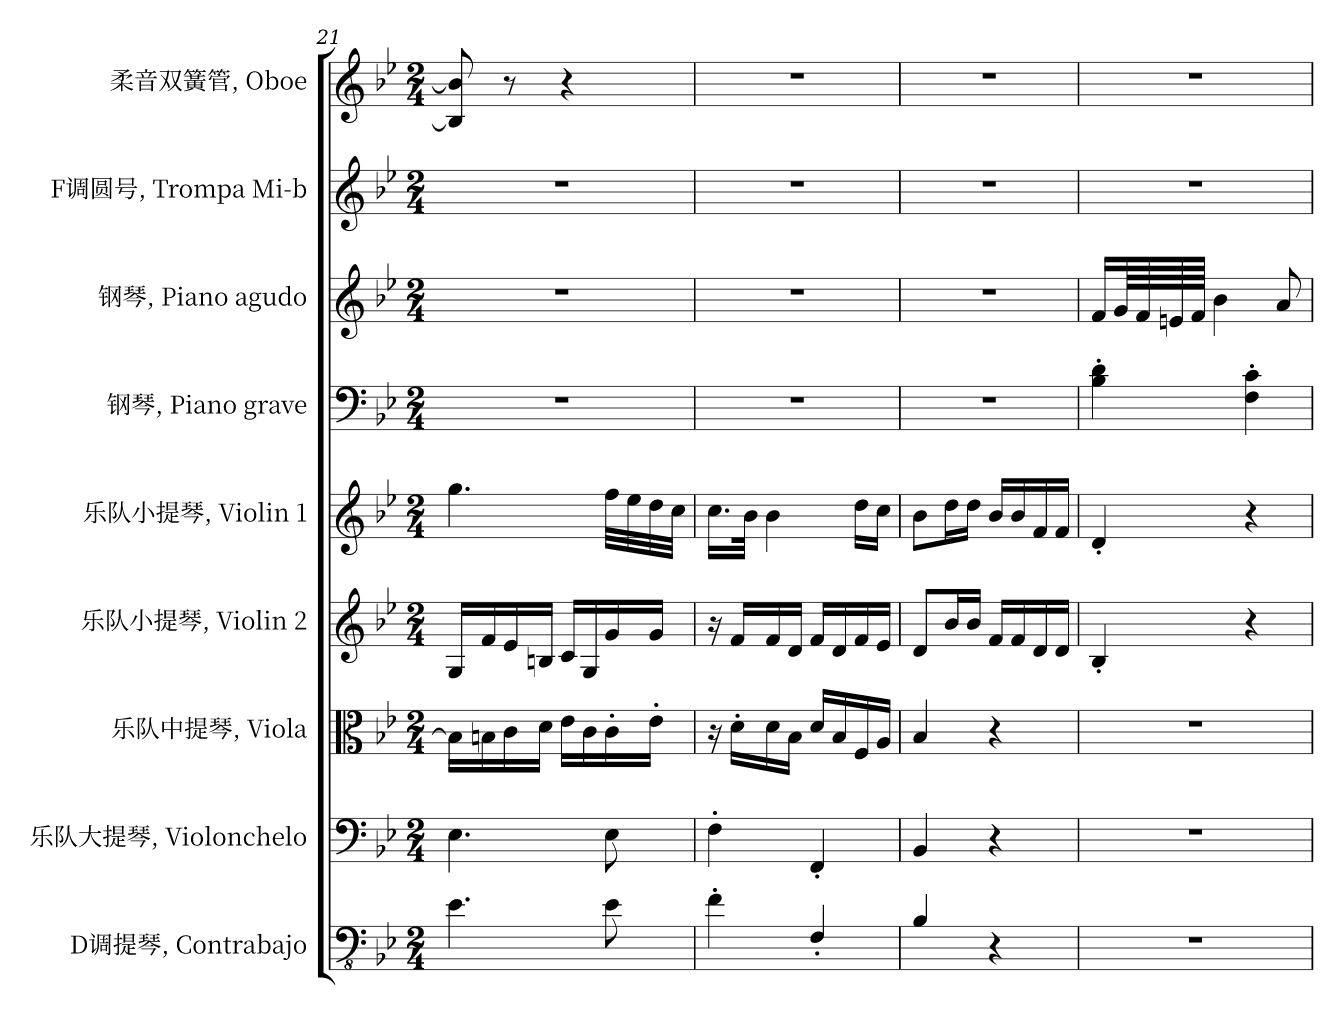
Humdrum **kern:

**kern	**kern	**kern	**kern	**kern	**kern	**kern	**kern	**kern
*part9	*part8	*part7	*part6	*part5	*part4	*part3	*part2	*part1
*staff9	*staff8	*staff7	*staff6	*staff5	*staff4	*staff3	*staff2	*staff1
*I"D调提琴, Contrabajo	*I"乐队大提琴, Violonchelo	*I"乐队中提琴, Viola	*I"乐队小提琴, Violin 2	*I"乐队小提琴, Violin 1	*I"钢琴, Piano grave	*I"钢琴, Piano agudo	*I"F调圆号, Trompa Mi-b	*I"柔音双簧管, Oboe
*	*	*	*	*	*I'Pno.	*I'Pno.	*	*
!!LO:PB:g=z
*clefFv4	*clefF4	*clefC3	*clefG2	*clefG2	*clefF4	*clefG2	*clefG2	*clefG2
*ITrd7c12	*	*	*	*	*	*	*ITrd4c7	*ITrd2c3
*k[b-e-]	*k[b-e-]	*k[b-e-]	*k[b-e-]	*k[b-e-]	*k[b-e-]	*k[b-e-]	*k[b-e-a-]	*k[f#]
*M2/4	*M2/4	*M2/4	*M2/4	*M2/4	*M2/4	*M2/4	*M2/4	*M2/4
=21	=21	=21	=21	=21	=21	=21	=21	=21
4.EE-\	4.E-\	16B-\LL]	16G/LL	4.gg\	2r	2r	2r	8G/] 8g/]
.	.	16Bn\	16f/	.	.	.	.	.
.	.	16c\	16e-/	.	.	.	.	8r
.	.	16d\JJ	16Bn/JJ	.	.	.	.	.
.	.	16e-\LL	16c/LL	.	.	.	.	4r
.	.	16c\	16G/	.	.	.	.	.
8EE-\	8E-\	16c'\	16g/	32ff\LLL	.	.	.	.
.	.	.	.	32ee-\	.	.	.	.
.	.	16e-'\JJ	16g/JJ	32dd\	.	.	.	.
.	.	.	.	32cc\JJJ	.	.	.	.
=22	=22	=22	=22	=22	=22	=22	=22	=22
4FF'\	4F'\	16r	16r	16.cc\LL	2r	2r	2r	2r
.	.	16d'\LL	16f/LL	.	.	.	.	.
.	.	.	.	32b-\JJk	.	.	.	.
.	.	16d\	16f/	4b-\	.	.	.	.
.	.	16B-\JJ	16d/JJ	.	.	.	.	.
4FFF'/	4FF'/	16d/LL	16f/LL	.	.	.	.	.
.	.	16B-/	16d/	.	.	.	.	.
.	.	16F/	16f/	16dd\LL	.	.	.	.
.	.	16A/JJ	16e-/JJ	16cc\JJ	.	.	.	.
=23	=23	=23	=23	=23	=23	=23	=23	=23
4BBB-/	4BB-/	4B-/	8d/L	8b-\L	2r	2r	2r	2r
.	.	.	16b-/L	16dd\L	.	.	.	.
.	.	.	16b-/JJ	16dd\JJ	.	.	.	.
4r	4r	4r	16f/LL	16b-/LL	.	.	.	.
.	.	.	16f/	16b-/	.	.	.	.
.	.	.	16d/	16f/	.	.	.	.
.	.	.	16d/JJ	16f/JJ	.	.	.	.
=24	=24	=24	=24	=24	=24	=24	=24	=24
2r	2r	2r	4B-'/	4d'/	4B-\' 4d\'	16f/LL	2r	2r
.	.	.	.	.	.	64g/LL	.	.
.	.	.	.	.	.	64f/	.	.
.	.	.	.	.	.	64en/	.	.
.	.	.	.	.	.	64f/JJJJ	.	.
.	.	.	.	.	.	4b-\	.	.
.	.	.	4r	4r	4F\' 4c\'	.	.	.
.	.	.	.	.	.	8a/	.	.
=	=	=	=	=	=	=	=	=
*-	*-	*-	*-	*-	*-	*-	*-	*-
